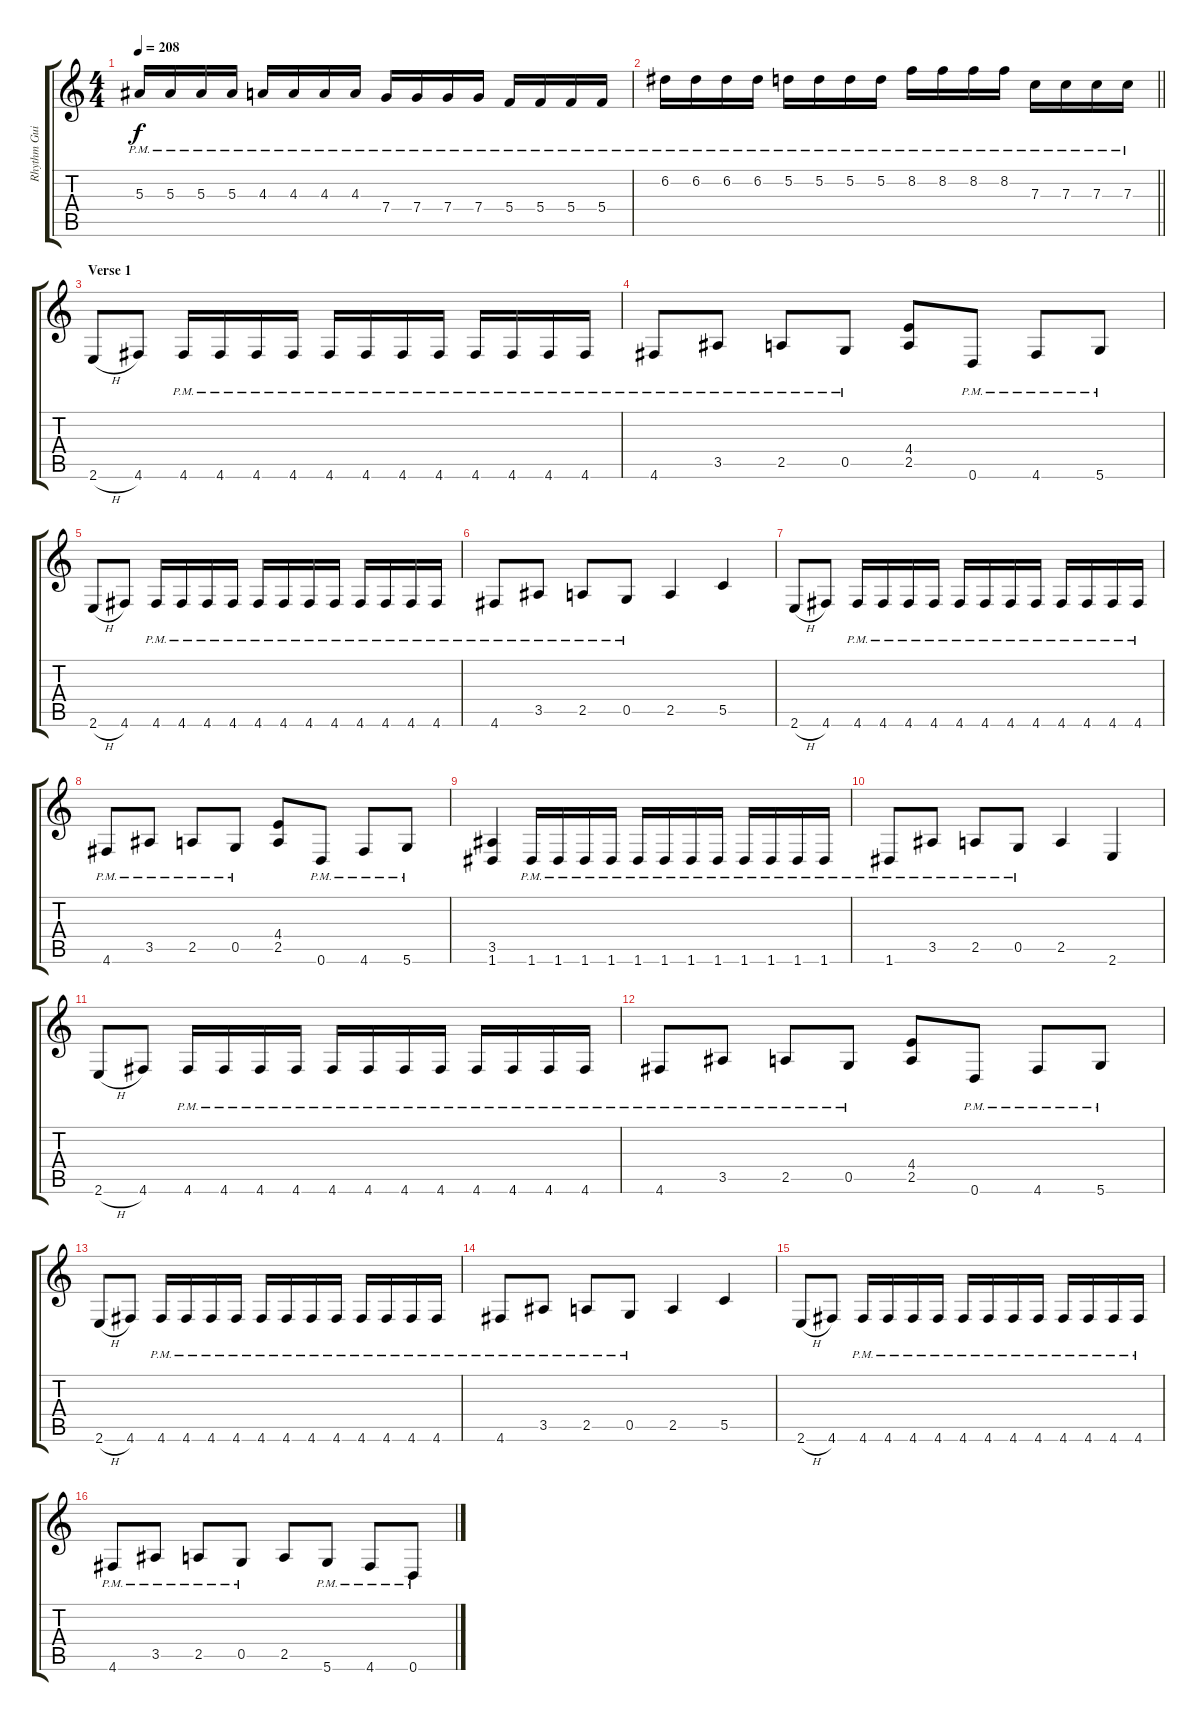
\track ("Rhythm Guitar" "Rhythm Gui") {instrument distortionguitar}
\staff {score tabs}
\tuning (D4 A3 F3 C3 G2 D2) {hide}
\ts (4 4)
\tempo 208
\clef g2
\ks c
5.3{pm}.16{dy f} 5.3{pm}.16 5.3{pm}.16 5.3{pm}.16 4.3{pm}.16 4.3{pm}.16 4.3{pm}.16 4.3{pm}.16 7.4{pm}.16 7.4{pm}.16 7.4{pm}.16 7.4{pm}.16 5.4{pm}.16 5.4{pm}.16 5.4{pm}.16 5.4{pm}.16 |
\barLineRight lightlight
6.2{pm}.16 6.2{pm}.16 6.2{pm}.16 6.2{pm}.16 5.2{pm}.16 5.2{pm}.16 5.2{pm}.16 5.2{pm}.16 8.2{pm}.16 8.2{pm}.16 8.2{pm}.16 8.2{pm}.16 7.3{pm}.16 7.3{pm}.16 7.3{pm}.16 7.3{pm}.16 |
\section ("" "Verse 1")
2.6{h}.8{volume 13} 4.6.8 4.6{pm}.16 4.6{pm}.16 4.6{pm}.16 4.6{pm}.16 4.6{pm}.16 4.6{pm}.16 4.6{pm}.16 4.6{pm}.16 4.6{pm}.16 4.6{pm}.16 4.6{pm}.16 4.6{pm}.16 |
4.6{pm}.8 3.5{pm}.8 2.5{pm}.8 0.5{pm}.8 (4.4 2.5).8 0.6{pm}.8 4.6{pm}.8 5.6{pm}.8 |
2.6{h}.8 4.6.8 4.6{pm}.16 4.6{pm}.16 4.6{pm}.16 4.6{pm}.16 4.6{pm}.16 4.6{pm}.16 4.6{pm}.16 4.6{pm}.16 4.6{pm}.16 4.6{pm}.16 4.6{pm}.16 4.6{pm}.16 |
4.6{pm}.8 3.5{pm}.8 2.5{pm}.8 0.5{pm}.8 2.5.4 5.5.4 |
2.6{h}.8 4.6.8 4.6{pm}.16 4.6{pm}.16 4.6{pm}.16 4.6{pm}.16 4.6{pm}.16 4.6{pm}.16 4.6{pm}.16 4.6{pm}.16 4.6{pm}.16 4.6{pm}.16 4.6{pm}.16 4.6{pm}.16 |
4.6{pm}.8 3.5{pm}.8 2.5{pm}.8 0.5{pm}.8 (4.4 2.5).8 0.6{pm}.8 4.6{pm}.8 5.6{pm}.8 |
(3.5 1.6).4 1.6{pm}.16 1.6{pm}.16 1.6{pm}.16 1.6{pm}.16 1.6{pm}.16 1.6{pm}.16 1.6{pm}.16 1.6{pm}.16 1.6{pm}.16 1.6{pm}.16 1.6{pm}.16 1.6{pm}.16 |
1.6{pm}.8 3.5{pm}.8 2.5{pm}.8 0.5{pm}.8 2.5.4 2.6.4 |
2.6{h}.8 4.6.8 4.6{pm}.16 4.6{pm}.16 4.6{pm}.16 4.6{pm}.16 4.6{pm}.16 4.6{pm}.16 4.6{pm}.16 4.6{pm}.16 4.6{pm}.16 4.6{pm}.16 4.6{pm}.16 4.6{pm}.16 |
4.6{pm}.8 3.5{pm}.8 2.5{pm}.8 0.5{pm}.8 (4.4 2.5).8 0.6{pm}.8 4.6{pm}.8 5.6{pm}.8 |
2.6{h}.8 4.6.8 4.6{pm}.16 4.6{pm}.16 4.6{pm}.16 4.6{pm}.16 4.6{pm}.16 4.6{pm}.16 4.6{pm}.16 4.6{pm}.16 4.6{pm}.16 4.6{pm}.16 4.6{pm}.16 4.6{pm}.16 |
4.6{pm}.8 3.5{pm}.8 2.5{pm}.8 0.5{pm}.8 2.5.4 5.5.4 |
2.6{h}.8 4.6.8 4.6{pm}.16 4.6{pm}.16 4.6{pm}.16 4.6{pm}.16 4.6{pm}.16 4.6{pm}.16 4.6{pm}.16 4.6{pm}.16 4.6{pm}.16 4.6{pm}.16 4.6{pm}.16 4.6{pm}.16 |
4.6{pm}.8 3.5{pm}.8 2.5{pm}.8 0.5{pm}.8 2.5.8 5.6{pm}.8 4.6{pm}.8 0.6{pm}.8
